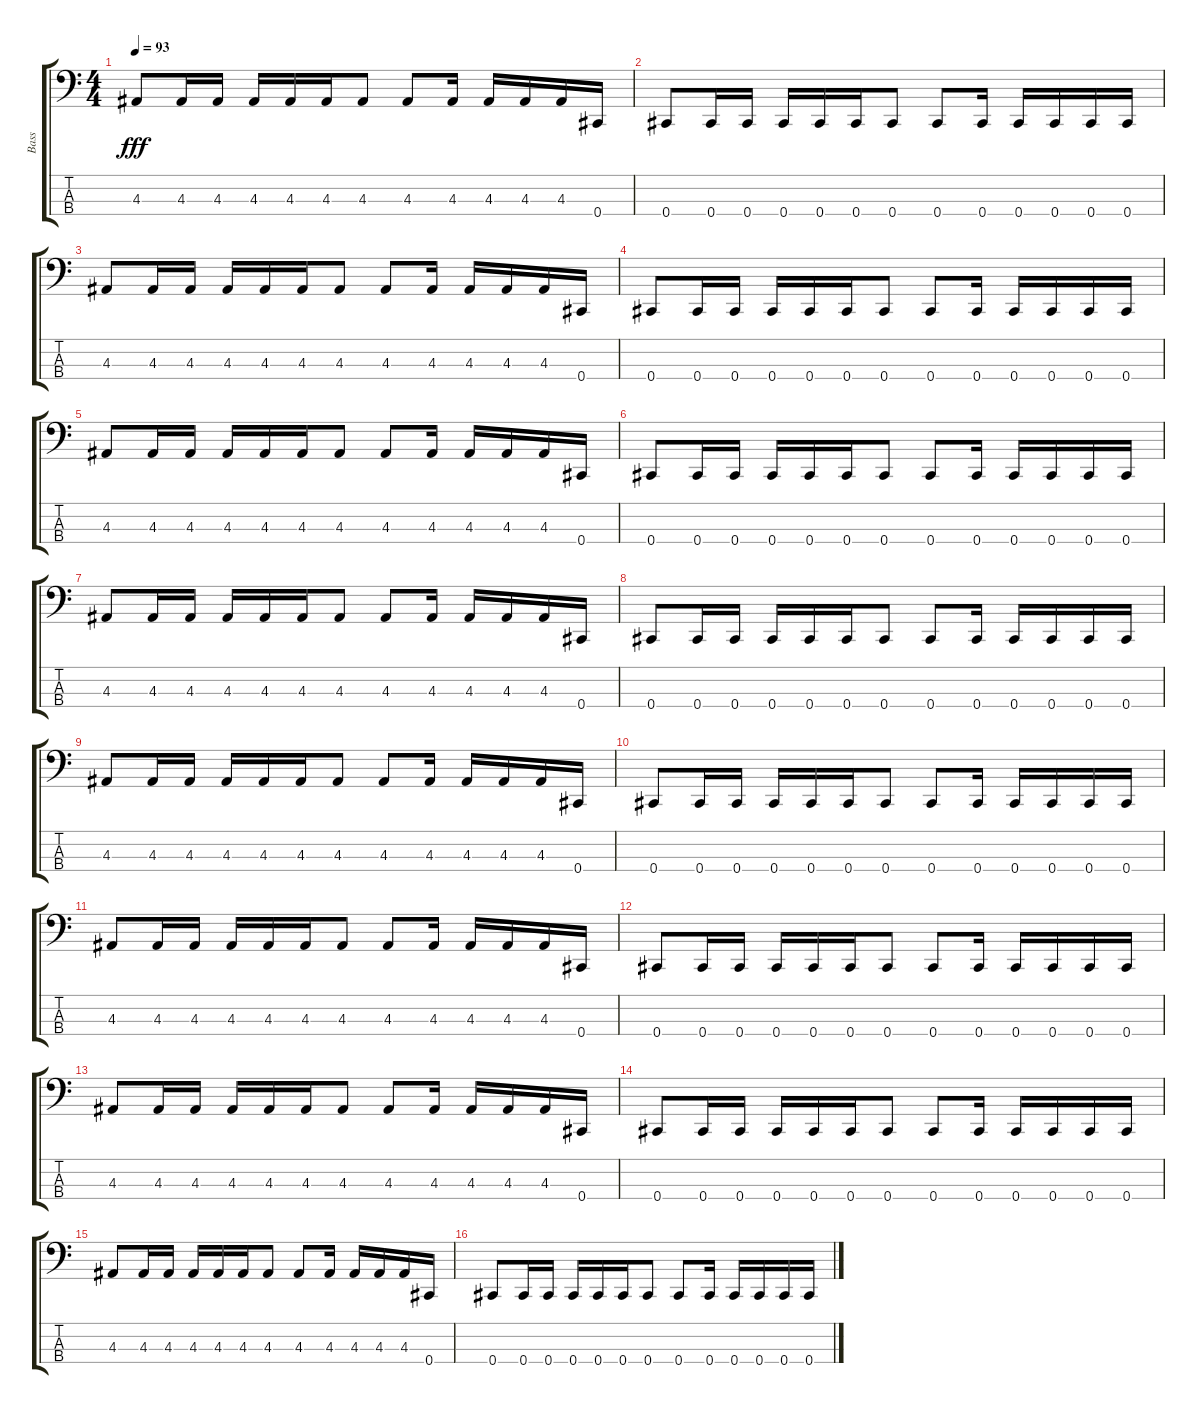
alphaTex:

\track ("Bass" "Bass") {instrument electricbassfinger}
\staff {score tabs}
\tuning (G2 D2 Gb1 Db1) {hide}
\ts (4 4)
\tempo 93
\clef f4
\ks c
4.3.8{dy fff} 4.3.16 4.3.16 4.3.16 4.3.16 4.3.16 4.3.8 4.3.8 4.3.16 4.3.16 4.3.16 4.3.16 0.4.16 |
0.4.8 0.4.16 0.4.16 0.4.16 0.4.16 0.4.16 0.4.8 0.4.8 0.4.16 0.4.16 0.4.16 0.4.16 0.4.16 |
4.3.8 4.3.16 4.3.16 4.3.16 4.3.16 4.3.16 4.3.8 4.3.8 4.3.16 4.3.16 4.3.16 4.3.16 0.4.16 |
0.4.8 0.4.16 0.4.16 0.4.16 0.4.16 0.4.16 0.4.8 0.4.8 0.4.16 0.4.16 0.4.16 0.4.16 0.4.16 |
4.3.8 4.3.16 4.3.16 4.3.16 4.3.16 4.3.16 4.3.8 4.3.8 4.3.16 4.3.16 4.3.16 4.3.16 0.4.16 |
0.4.8 0.4.16 0.4.16 0.4.16{volume 14} 0.4.16 0.4.16 0.4.8 0.4.8 0.4.16 0.4.16 0.4.16 0.4.16 0.4.16 |
4.3.8 4.3.16 4.3.16 4.3.16 4.3.16 4.3.16 4.3.8 4.3.8 4.3.16 4.3.16 4.3.16 4.3.16 0.4.16 |
0.4.8{volume 12} 0.4.16 0.4.16 0.4.16 0.4.16 0.4.16 0.4.8 0.4.8 0.4.16 0.4.16 0.4.16 0.4.16 0.4.16 |
4.3.8 4.3.16 4.3.16 4.3.16 4.3.16 4.3.16 4.3.8 4.3.8 4.3.16 4.3.16 4.3.16 4.3.16 0.4.16 |
0.4.8{volume 11} 0.4.16 0.4.16 0.4.16 0.4.16 0.4.16 0.4.8 0.4.8 0.4.16 0.4.16 0.4.16 0.4.16 0.4.16 |
4.3.8 4.3.16 4.3.16 4.3.16 4.3.16 4.3.16 4.3.8 4.3.8 4.3.16 4.3.16 4.3.16 4.3.16 0.4.16 |
0.4.8{volume 10} 0.4.16 0.4.16 0.4.16 0.4.16 0.4.16 0.4.8 0.4.8 0.4.16 0.4.16 0.4.16 0.4.16 0.4.16 |
4.3.8 4.3.16 4.3.16 4.3.16 4.3.16 4.3.16 4.3.8 4.3.8 4.3.16 4.3.16 4.3.16 4.3.16 0.4.16 |
0.4.8{volume 9} 0.4.16 0.4.16 0.4.16 0.4.16 0.4.16 0.4.8 0.4.8 0.4.16 0.4.16 0.4.16 0.4.16 0.4.16 |
4.3.8 4.3.16 4.3.16 4.3.16 4.3.16 4.3.16 4.3.8 4.3.8 4.3.16 4.3.16 4.3.16 4.3.16 0.4.16 |
0.4.8{volume 8} 0.4.16 0.4.16 0.4.16 0.4.16 0.4.16 0.4.8 0.4.8 0.4.16 0.4.16 0.4.16 0.4.16 0.4.16
